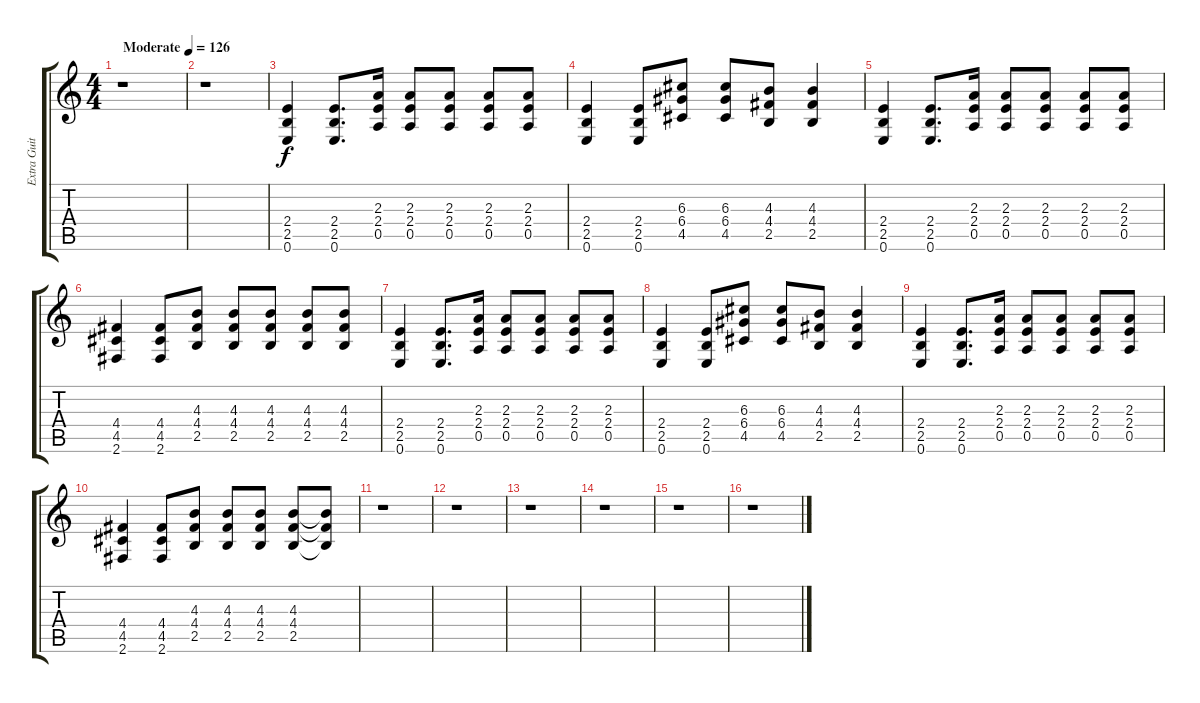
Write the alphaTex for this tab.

\track ("Extra Guitar" "Extra Guit") {instrument distortionguitar}
\staff {score tabs}
\tuning (E4 B3 G3 D3 A2 E2) {hide}
\ts (4 4)
\tempo (126 "Moderate")
\clef g2
\ks c
r.1{dy f instrument distortionguitar} |
r.1 |
(2.4 2.5 0.6).4 (2.4 2.5 0.6).8{d} (2.3 2.4 0.5).16 (2.3 2.4 0.5).8 (2.3 2.4 0.5).8 (2.3 2.4 0.5).8 (2.3 2.4 0.5).8 |
(2.4 2.5 0.6).4 (2.4 2.5 0.6).8 (6.3 6.4 4.5).8 (6.3 6.4 4.5).8 (4.3 4.4 2.5).8 (4.3 4.4 2.5).4 |
(2.4 2.5 0.6).4 (2.4 2.5 0.6).8{d} (2.3 2.4 0.5).16 (2.3 2.4 0.5).8 (2.3 2.4 0.5).8 (2.3 2.4 0.5).8 (2.3 2.4 0.5).8 |
(4.4 4.5 2.6).4 (4.4 4.5 2.6).8 (4.3 4.4 2.5).8 (4.3 4.4 2.5).8 (4.3 4.4 2.5).8 (4.3 4.4 2.5).8 (4.3 4.4 2.5).8 |
(2.4 2.5 0.6).4 (2.4 2.5 0.6).8{d} (2.3 2.4 0.5).16 (2.3 2.4 0.5).8 (2.3 2.4 0.5).8 (2.3 2.4 0.5).8 (2.3 2.4 0.5).8 |
(2.4 2.5 0.6).4 (2.4 2.5 0.6).8 (6.3 6.4 4.5).8 (6.3 6.4 4.5).8 (4.3 4.4 2.5).8 (4.3 4.4 2.5).4 |
(2.4 2.5 0.6).4 (2.4 2.5 0.6).8{d} (2.3 2.4 0.5).16 (2.3 2.4 0.5).8 (2.3 2.4 0.5).8 (2.3 2.4 0.5).8 (2.3 2.4 0.5).8 |
(4.4 4.5 2.6).4 (4.4 4.5 2.6).8 (4.3 4.4 2.5).8 (4.3 4.4 2.5).8 (4.3 4.4 2.5).8 (4.3 4.4 2.5).8 (4.3{t} 4.4{t} 2.5{t}).8 |
r.1 |
r.1 |
r.1 |
r.1 |
r.1 |
r.1
